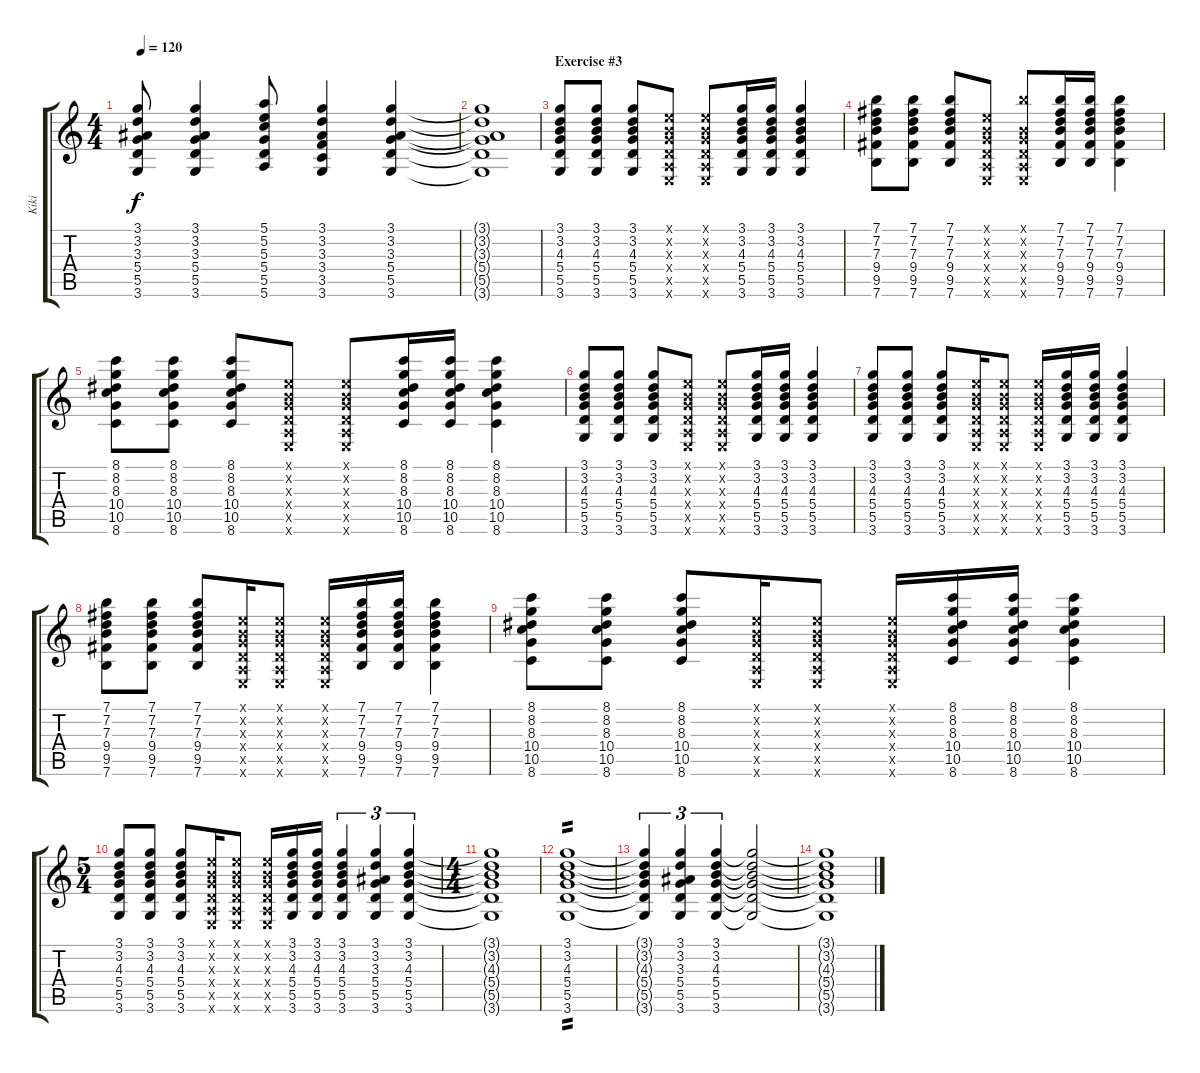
\track ("Kiki" "Kiki") {instrument acousticguitarsteel}
\staff {score tabs}
\tuning (E4 B3 G3 D3 A2 E2) {hide}
\ts (4 4)
\tempo 120
\clef g2
\ks c
(3.1 3.2 3.3 5.4 5.5 3.6).8{dy f} (3.1 3.2 3.3 5.4 5.5 3.6).4 (5.1 5.2 5.3 5.4 5.5 5.6).8 (3.1 3.2 3.3 3.4 3.5 3.6).4 (3.1 3.2 3.3 5.4 5.5 3.6).4 |
(3.1{t} 3.2{t} 3.3{t} 5.4{t} 5.5{t} 3.6{t}).1 |
\section ("" "Exercise #3")
(3.1 3.2 4.3 5.4 5.5 3.6).8 (3.1 3.2 4.3 5.4 5.5 3.6).8 (3.1 3.2 4.3 5.4 5.5 3.6).8 (0.1{x} 0.2{x} 0.3{x} 0.4{x} 0.5{x} 0.6{x}).8 (0.1{x} 0.2{x} 0.3{x} 0.4{x} 0.5{x} 0.6{x}).8 (3.1 3.2 4.3 5.4 5.5 3.6).16 (3.1 3.2 4.3 5.4 5.5 3.6).16 (3.1 3.2 4.3 5.4 5.5 3.6).4 |
(7.1 7.2 7.3 9.4 9.5 7.6).8 (7.1 7.2 7.3 9.4 9.5 7.6).8 (7.1 7.2 7.3 9.4 9.5 7.6).8 (0.1{x} 0.2{x} 0.3{x} 0.4{x} 0.5{x} 0.6{x}).8 (7.1{x} 0.2{x} 0.3{x} 0.4{x} 0.5{x} 0.6{x}).8 (7.1 7.2 7.3 9.4 9.5 7.6).16 (7.1 7.2 7.3 9.4 9.5 7.6).16 (7.1 7.2 7.3 9.4 9.5 7.6).4 |
(8.1 8.2 8.3 10.4 10.5 8.6).8 (8.1 8.2 8.3 10.4 10.5 8.6).8 (8.1 8.2 8.3 10.4 10.5 8.6).8 (0.1{x} 0.2{x} 0.3{x} 0.4{x} 0.5{x} 0.6{x}).8 (0.1{x} 0.2{x} 0.3{x} 0.4{x} 0.5{x} 0.6{x}).8 (8.1 8.2 8.3 10.4 10.5 8.6).16 (8.1 8.2 8.3 10.4 10.5 8.6).16 (8.1 8.2 8.3 10.4 10.5 8.6).4 |
(3.1 3.2 4.3 5.4 5.5 3.6).8 (3.1 3.2 4.3 5.4 5.5 3.6).8 (3.1 3.2 4.3 5.4 5.5 3.6).8 (0.1{x} 0.2{x} 0.3{x} 0.4{x} 0.5{x} 0.6{x}).8 (0.1{x} 0.2{x} 0.3{x} 0.4{x} 0.5{x} 0.6{x}).8 (3.1 3.2 4.3 5.4 5.5 3.6).16 (3.1 3.2 4.3 5.4 5.5 3.6).16 (3.1 3.2 4.3 5.4 5.5 3.6).4 |
(3.1 3.2 4.3 5.4 5.5 3.6).8 (3.1 3.2 4.3 5.4 5.5 3.6).8 (3.1 3.2 4.3 5.4 5.5 3.6).8 (0.1{x} 0.2{x} 0.3{x} 0.4{x} 0.5{x} 0.6{x}).16 (0.1{x} 0.2{x} 0.3{x} 0.4{x} 0.5{x} 0.6{x}).8 (0.1{x} 0.2{x} 0.3{x} 0.4{x} 0.5{x} 0.6{x}).16 (3.1 3.2 4.3 5.4 5.5 3.6).16 (3.1 3.2 4.3 5.4 5.5 3.6).16 (3.1 3.2 4.3 5.4 5.5 3.6).4 |
(7.1 7.2 7.3 9.4 9.5 7.6).8 (7.1 7.2 7.3 9.4 9.5 7.6).8 (7.1 7.2 7.3 9.4 9.5 7.6).8 (0.1{x} 0.2{x} 0.3{x} 0.4{x} 0.5{x} 0.6{x}).16 (0.1{x} 0.2{x} 0.3{x} 0.4{x} 0.5{x} 0.6{x}).8 (0.1{x} 0.2{x} 0.3{x} 0.4{x} 0.5{x} 0.6{x}).16 (7.1 7.2 7.3 9.4 9.5 7.6).16 (7.1 7.2 7.3 9.4 9.5 7.6).16 (7.1 7.2 7.3 9.4 9.5 7.6).4 |
(8.1 8.2 8.3 10.4 10.5 8.6).8 (8.1 8.2 8.3 10.4 10.5 8.6).8 (8.1 8.2 8.3 10.4 10.5 8.6).8 (0.1{x} 0.2{x} 0.3{x} 0.4{x} 0.5{x} 0.6{x}).16 (0.1{x} 0.2{x} 0.3{x} 0.4{x} 0.5{x} 0.6{x}).8 (0.1{x} 0.2{x} 0.3{x} 0.4{x} 0.5{x} 0.6{x}).16 (8.1 8.2 8.3 10.4 10.5 8.6).16 (8.1 8.2 8.3 10.4 10.5 8.6).16 (8.1 8.2 8.3 10.4 10.5 8.6).4 |
\ts (5 4)
(3.1 3.2 4.3 5.4 5.5 3.6).8 (3.1 3.2 4.3 5.4 5.5 3.6).8 (3.1 3.2 4.3 5.4 5.5 3.6).8 (0.1{x} 0.2{x} 0.3{x} 0.4{x} 0.5{x} 0.6{x}).16 (0.1{x} 0.2{x} 0.3{x} 0.4{x} 0.5{x} 0.6{x}).8 (0.1{x} 0.2{x} 0.3{x} 0.4{x} 0.5{x} 0.6{x}).16 (3.1 3.2 4.3 5.4 5.5 3.6).16 (3.1 3.2 4.3 5.4 5.5 3.6).16 (3.1 3.2 4.3 5.4 5.5 3.6).4{tu (3 2)} (3.1 3.2 3.3 5.4 5.5 3.6).4{tu (3 2)} (3.1 3.2 4.3 5.4 5.5 3.6).4{tu (3 2)} |
\ts (4 4)
(3.1{t} 3.2{t} 4.3{t} 5.4{t} 5.5{t} 3.6{t}).1 |
(3.1 3.2 4.3 5.4 5.5 3.6).1{tp 2} |
(3.1{t} 3.2{t} 4.3{t} 5.4{t} 5.5{t} 3.6{t}).4{tu (3 2)} (3.1 3.2 3.3 5.4 5.5 3.6).4{tu (3 2)} (3.1 3.2 4.3 5.4 5.5 3.6).4{tu (3 2)} (3.1{t} 3.2{t} 4.3{t} 5.4{t} 5.5{t} 3.6{t}).2 |
(3.1{t} 3.2{t} 4.3{t} 5.4{t} 5.5{t} 3.6{t}).1
